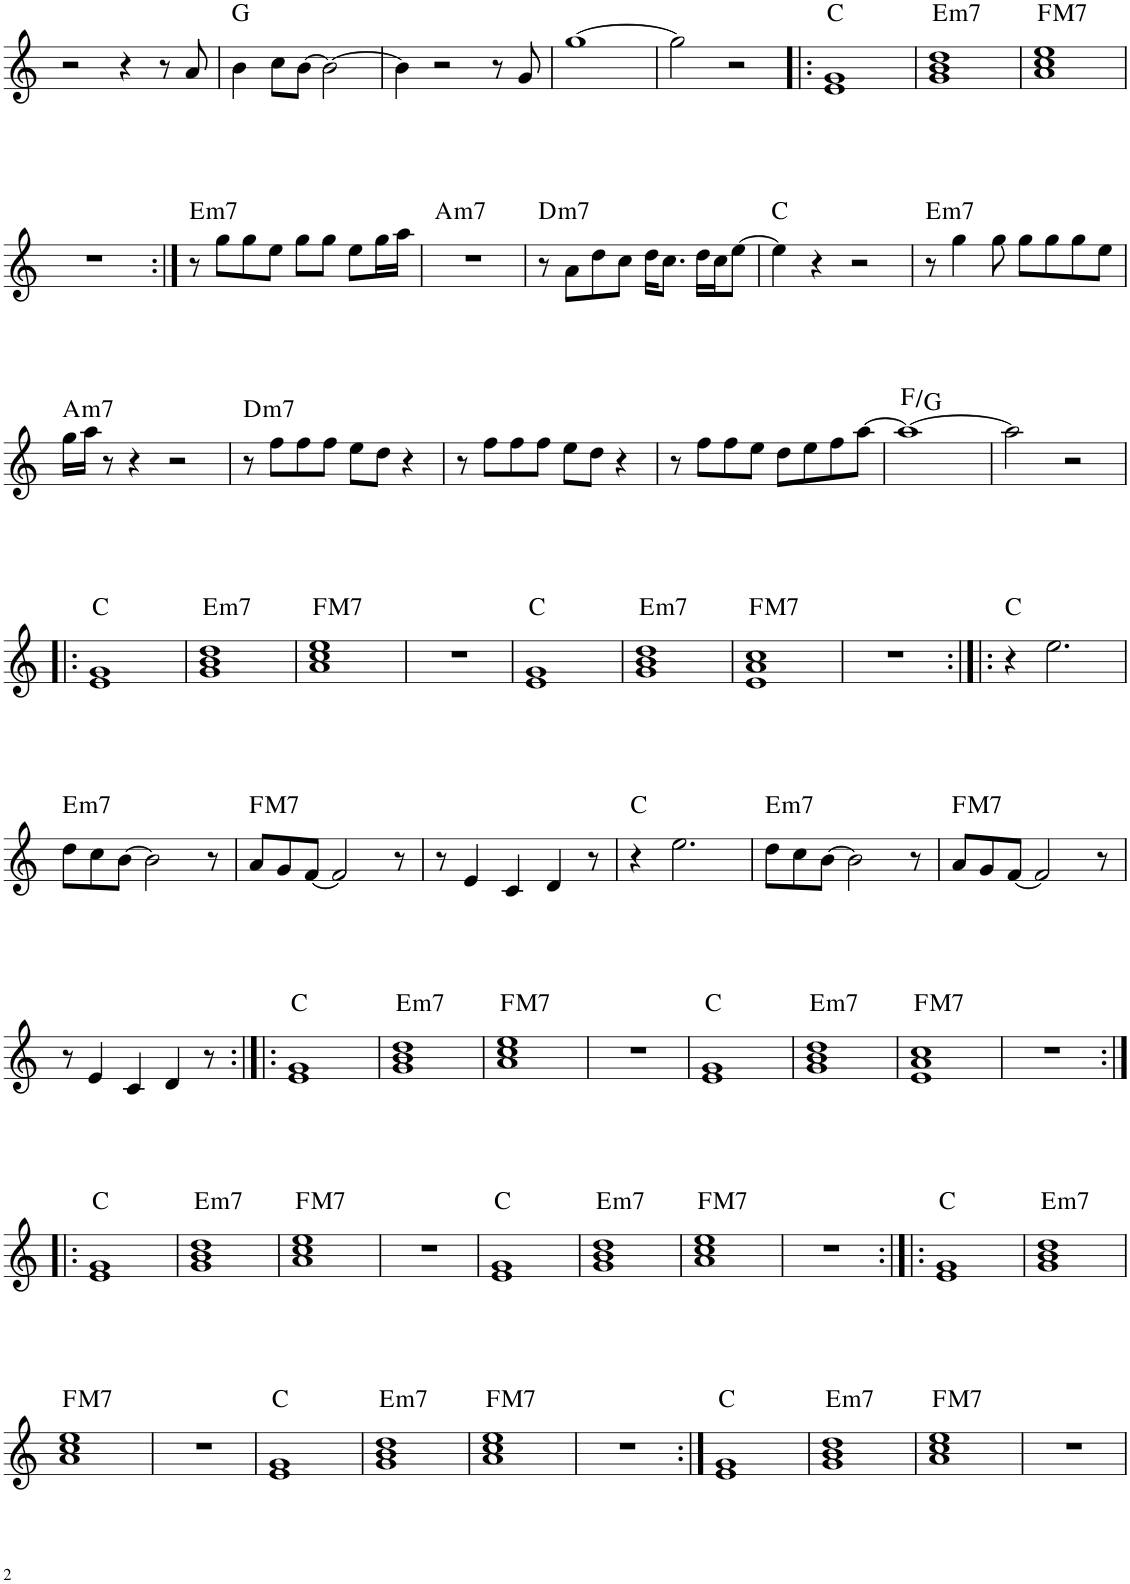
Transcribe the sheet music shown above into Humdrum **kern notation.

**kern	**harte
*part1	*part1
*staff1	*
*I"Piano	*
*I'Pno.	*
!!LO:PB:g=z
*clefG2	*
*k[]	*
*M4/4	*
=51	=51
2r	.
4r	.
8r	.
8a/	.
=52	=52
4b\	G:maj
8cc\L	.
[8b\J	.
2b\_	.
=53	=53
4b\]	.
2r	.
8r	.
8g/	.
=54	=54
[1gg	.
=55	=55
2gg\]	.
2r	.
=56!|:	=56!|:
1e 1g	C:maj
=57	=57
!	!LO:H:kt=m7
1g 1b 1dd	E:min7
=58	=58
!	!LO:H:kt=M7
1a 1cc 1ee	F:maj7
!!LO:LB:g=z
=59	=59
1r	.
=60:|!	=60:|!
!	!LO:H:kt=m7
8r	E:min7
8gg\L	.
8gg\	.
8ee\J	.
8gg\L	.
8gg\J	.
8ee\L	.
16gg\L	.
16aa\JJ	.
=61	=61
!	!LO:H:kt=m7
1r	A:min7
=62	=62
!	!LO:H:kt=m7
8r	D:min7
8a\L	.
8dd\	.
8cc\J	.
16dd\KL	.
8.cc\J	.
16dd\LL	.
16cc\J	.
[8ee\J	.
=63	=63
4ee\]	C:maj
4r	.
2r	.
=64	=64
!	!LO:H:kt=m7
8r	E:min7
4gg\	.
8gg\	.
8gg\L	.
8gg\	.
8gg\	.
8ee\J	.
!!LO:LB:g=z
=65	=65
!	!LO:H:kt=m7
16gg\LL	A:min7
16aa\JJ	.
8r	.
4r	.
2r	.
=66	=66
!	!LO:H:kt=m7
8r	D:min7
8ff\L	.
8ff\	.
8ff\J	.
8ee\L	.
8dd\J	.
4r	.
=67	=67
8r	.
8ff\L	.
8ff\	.
8ff\J	.
8ee\L	.
8dd\J	.
4r	.
=68	=68
8r	.
8ff\L	.
8ff\	.
8ee\J	.
8dd\L	.
8ee\	.
8ff\	.
[8aa\J	.
=69	=69
1aa_	F:maj/2
=70	=70
2aa\]	.
2r	.
!!LO:LB:g=z
=71!|:	=71!|:
1e 1g	C:maj
=72	=72
!	!LO:H:kt=m7
1g 1b 1dd	E:min7
=73	=73
!	!LO:H:kt=M7
1a 1cc 1ee	F:maj7
=74	=74
1r	.
=75	=75
1e 1g	C:maj
=76	=76
!	!LO:H:kt=m7
1g 1b 1dd	E:min7
=77	=77
!	!LO:H:kt=M7
1e 1a 1cc	F:maj7
=78	=78
1r	.
=79:|!|:	=79:|!|:
4r	C:maj
2.ee\	.
!!LO:LB:g=z
=80	=80
!	!LO:H:kt=m7
8dd\L	E:min7
8cc\	.
[8b\J	.
2b\]	.
8r	.
=81	=81
!	!LO:H:kt=M7
8a/L	F:maj7
8g/	.
[8f/J	.
2f/]	.
8r	.
=82	=82
8r	.
4e/	.
4c/	.
4d/	.
8r	.
=83	=83
4r	C:maj
2.ee\	.
=84	=84
!	!LO:H:kt=m7
8dd\L	E:min7
8cc\	.
[8b\J	.
2b\]	.
8r	.
=85	=85
!	!LO:H:kt=M7
8a/L	F:maj7
8g/	.
[8f/J	.
2f/]	.
8r	.
!!LO:LB:g=z
=86	=86
8r	.
4e/	.
4c/	.
4d/	.
8r	.
=87:|!|:	=87:|!|:
1e 1g	C:maj
=88	=88
!	!LO:H:kt=m7
1g 1b 1dd	E:min7
=89	=89
!	!LO:H:kt=M7
1a 1cc 1ee	F:maj7
=90	=90
1r	.
=91	=91
1e 1g	C:maj
=92	=92
!	!LO:H:kt=m7
1g 1b 1dd	E:min7
=93	=93
!	!LO:H:kt=M7
1e 1a 1cc	F:maj7
=94	=94
1r	.
!!LO:LB:g=z
=95:|!|:	=95:|!|:
1e 1g	C:maj
=96	=96
!	!LO:H:kt=m7
1g 1b 1dd	E:min7
=97	=97
!	!LO:H:kt=M7
1a 1cc 1ee	F:maj7
=98	=98
1r	.
=99	=99
1e 1g	C:maj
=100	=100
!	!LO:H:kt=m7
1g 1b 1dd	E:min7
=101	=101
!	!LO:H:kt=M7
1a 1cc 1ee	F:maj7
=102	=102
1r	.
=103:|!|:	=103:|!|:
1e 1g	C:maj
=104	=104
!	!LO:H:kt=m7
1g 1b 1dd	E:min7
!!LO:LB:g=z
=105	=105
!	!LO:H:kt=M7
1a 1cc 1ee	F:maj7
=106	=106
1r	.
=107	=107
1e 1g	C:maj
=108	=108
!	!LO:H:kt=m7
1g 1b 1dd	E:min7
=109	=109
!	!LO:H:kt=M7
1a 1cc 1ee	F:maj7
=110	=110
1r	.
=111:|!	=111:|!
1e 1g	C:maj
=112	=112
!	!LO:H:kt=m7
1g 1b 1dd	E:min7
=113	=113
!	!LO:H:kt=M7
1a 1cc 1ee	F:maj7
=114	=114
1r	.
=	=
*-	*-
